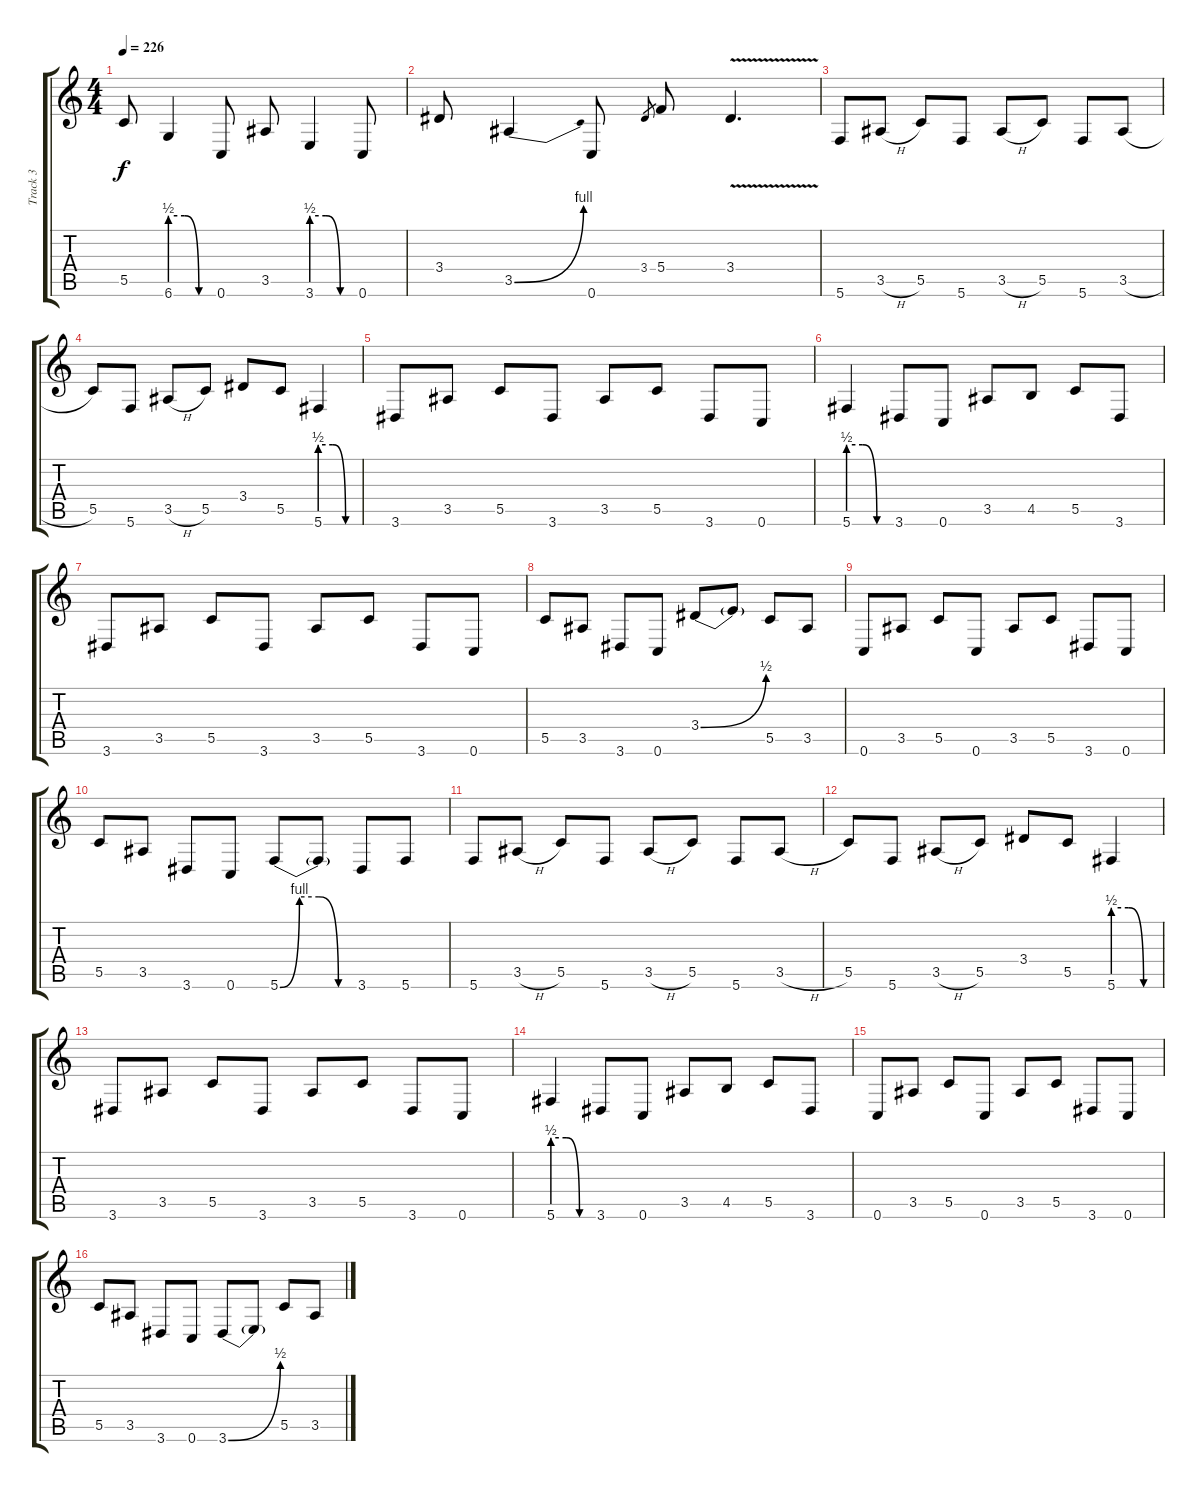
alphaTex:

\track ("Track 3" "Track 3") {instrument overdrivenguitar}
\staff {score tabs}
\tuning (D4 A3 F3 C3 G2 C2) {hide}
\ts (4 4)
\tempo 226
\clef g2
\ks c
5.5.8{dy f} 6.6{be (custom 0 2 20 2 40 0 60 0)}.4 0.6.8 3.5.8 3.6{be (custom 0 2 20 2 40 0 60 0)}.4 0.6.8 |
3.4.8 3.5{be (bend 0 0 60 4)}.4 0.6.8 3.4.8{gr} 5.4.8 3.4{v}.4{d} |
5.6.8 3.5{h}.8 5.5.8 5.6.8 3.5{h}.8 5.5.8 5.6.8 3.5{h}.8 |
5.5.8 5.6.8 3.5{h}.8 5.5.8 3.4.8 5.5.8 5.6{be (custom 0 2 20 2 40 0 60 0)}.4 |
3.6.8 3.5.8 5.5.8 3.6.8 3.5.8 5.5.8 3.6.8 0.6.8 |
5.6{be (custom 0 2 20 2 40 0 60 0)}.4 3.6.8 0.6.8 3.5.8 4.5.8 5.5.8 3.6.8 |
3.6.8 3.5.8 5.5.8 3.6.8 3.5.8 5.5.8 3.6.8 0.6.8 |
5.5.8 3.5.8 3.6.8 0.6.8 3.4{be (bend 0 0 60 2)}.8 3.4{t}.8 5.5.8 3.5.8 |
0.6.8 3.5.8 5.5.8 0.6.8 3.5.8 5.5.8 3.6.8 0.6.8 |
5.5.8 3.5.8 3.6.8 0.6.8 5.6{be (custom 0 0 15 4 30 4 45 0 60 0)}.8 5.6{t}.8 3.6.8 5.6.8 |
5.6.8 3.5{h}.8 5.5.8 5.6.8 3.5{h}.8 5.5.8 5.6.8 3.5{h}.8 |
5.5.8 5.6.8 3.5{h}.8 5.5.8 3.4.8 5.5.8 5.6{be (custom 0 2 20 2 40 0 60 0)}.4 |
3.6.8 3.5.8 5.5.8 3.6.8 3.5.8 5.5.8 3.6.8 0.6.8 |
5.6{be (custom 0 2 20 2 40 0 60 0)}.4 3.6.8 0.6.8 3.5.8 4.5.8 5.5.8 3.6.8 |
0.6.8 3.5.8 5.5.8 0.6.8 3.5.8 5.5.8 3.6.8 0.6.8 |
5.5.8 3.5.8 3.6.8 0.6.8 3.6{be (bend 0 0 60 2)}.8 3.6{t}.8 5.5.8 3.5.8
